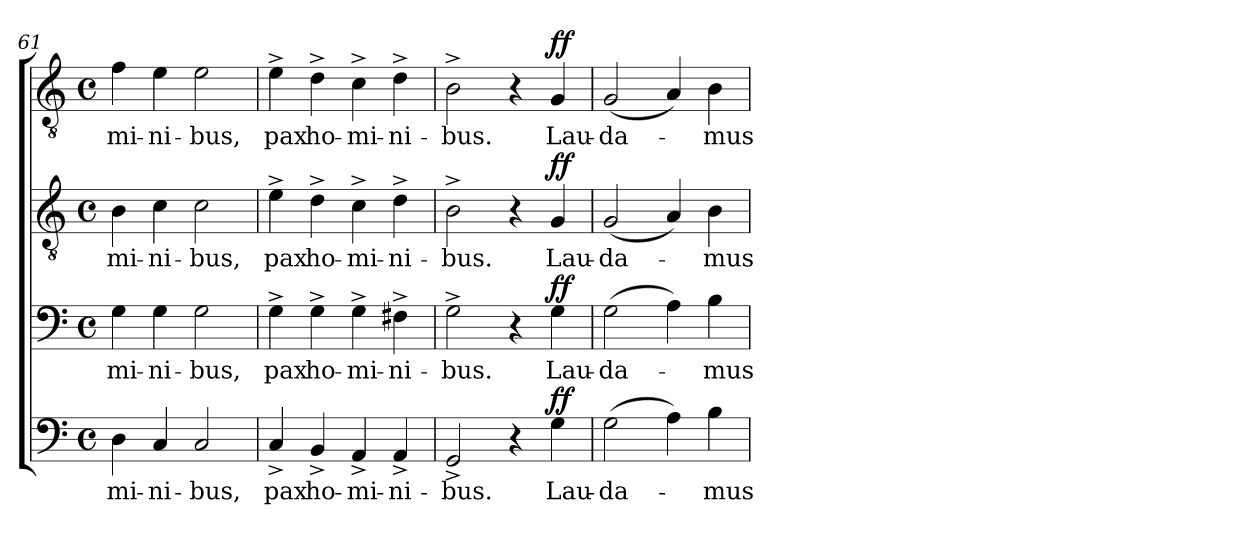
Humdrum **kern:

**kern	**text	**dynam	**kern	**text	**dynam	**kern	**text	**dynam	**kern	**text	**dynam
*part4	*part4	*part4	*part3	*part3	*part3	*part2	*part2	*part2	*part1	*part1	*part1
*staff4	*staff4	*staff4	*staff3	*staff3	*staff3	*staff2	*staff2	*staff2	*staff1	*staff1	*staff1
*clefF4	*	*	*clefF4	*	*	*clefGv2	*	*	*clefGv2	*	*
*k[]	*	*	*k[]	*	*	*k[]	*	*	*k[]	*	*
*C:	*	*	*C:	*	*	*C:	*	*	*C:	*	*
*M4/4	*	*	*M4/4	*	*	*M4/4	*	*	*M4/4	*	*
*met(c)	*	*	*met(c)	*	*	*met(c)	*	*	*met(c)	*	*
=61	=61	=61	=61	=61	=61	=61	=61	=61	=61	=61	=61
!	!LO:LY:b	!	!	!LO:LY:b	!	!	!LO:LY:b	!	!	!LO:LY:b	!
4D\	-mi-	.	4G\	-mi-	.	4B\	-mi-	.	4f\	-mi-	.
!	!LO:LY:b	!	!	!LO:LY:b	!	!	!LO:LY:b	!	!	!LO:LY:b	!
4C/	-ni-	.	4G\	-ni-	.	4c\	-ni-	.	4e\	-ni-	.
!	!LO:LY:b	!	!	!LO:LY:b	!	!	!LO:LY:b	!	!	!LO:LY:b	!
2C/	-bus,	.	2G\	-bus,	.	2c\	-bus,	.	2e\	-bus,	.
=62	=62	=62	=62	=62	=62	=62	=62	=62	=62	=62	=62
!	!LO:LY:b	!	!	!LO:LY:b	!	!	!LO:LY:b	!	!	!LO:LY:b	!
4C^</	pax	.	4G^>\	pax	.	4e^>\	pax	.	4e^>\	pax	.
!	!LO:LY:b	!	!	!LO:LY:b	!	!	!LO:LY:b	!	!	!LO:LY:b	!
4BB^</	ho-	.	4G^>\	ho-	.	4d^>\	ho-	.	4d^>\	ho-	.
!	!LO:LY:b	!	!	!LO:LY:b	!	!	!LO:LY:b	!	!	!LO:LY:b	!
4AA^</	-mi-	.	4G^>\	-mi-	.	4c^>\	-mi-	.	4c^>\	-mi-	.
!	!LO:LY:b	!	!	!LO:LY:b	!	!	!LO:LY:b	!	!	!LO:LY:b	!
4AA^</	-ni-	.	4F#X^>\	-ni-	.	4d^>\	-ni-	.	4d^>\	-ni-	.
=63	=63	=63	=63	=63	=63	=63	=63	=63	=63	=63	=63
!	!LO:LY:b	!	!	!LO:LY:b	!	!	!LO:LY:b	!	!	!LO:LY:b	!
2GG^</	-bus.	.	2G^>\	-bus.	.	2B^>\	-bus.	.	2B^>\	-bus.	.
4r	.	.	4r	.	.	4r	.	.	4r	.	.
!	!LO:LY:b	!LO:DY:a	!	!LO:LY:b	!LO:DY:a	!	!LO:LY:b	!LO:DY:a	!	!LO:LY:b	!LO:DY:a
4G\	Lau-	ff	4G\	Lau-	ff	4G/	Lau-	ff	4G/	Lau-	ff
=64	=64	=64	=64	=64	=64	=64	=64	=64	=64	=64	=64
!	!LO:LY:b	!	!	!LO:LY:b	!	!	!LO:LY:b	!	!	!LO:LY:b	!
(>2G\	-da-	.	(>2G\	-da-	.	(<2G/	-da-	.	(<2G/	-da-	.
4A\)	.	.	4A\)	.	.	4A/)	.	.	4A/)	.	.
!	!LO:LY:b	!	!	!LO:LY:b	!	!	!LO:LY:b	!	!	!LO:LY:b	!
4B\	-mus	.	4B\	-mus	.	4B\	-mus	.	4B\	-mus	.
=	=	=	=	=	=	=	=	=	=	=	=
*-	*-	*-	*-	*-	*-	*-	*-	*-	*-	*-	*-
